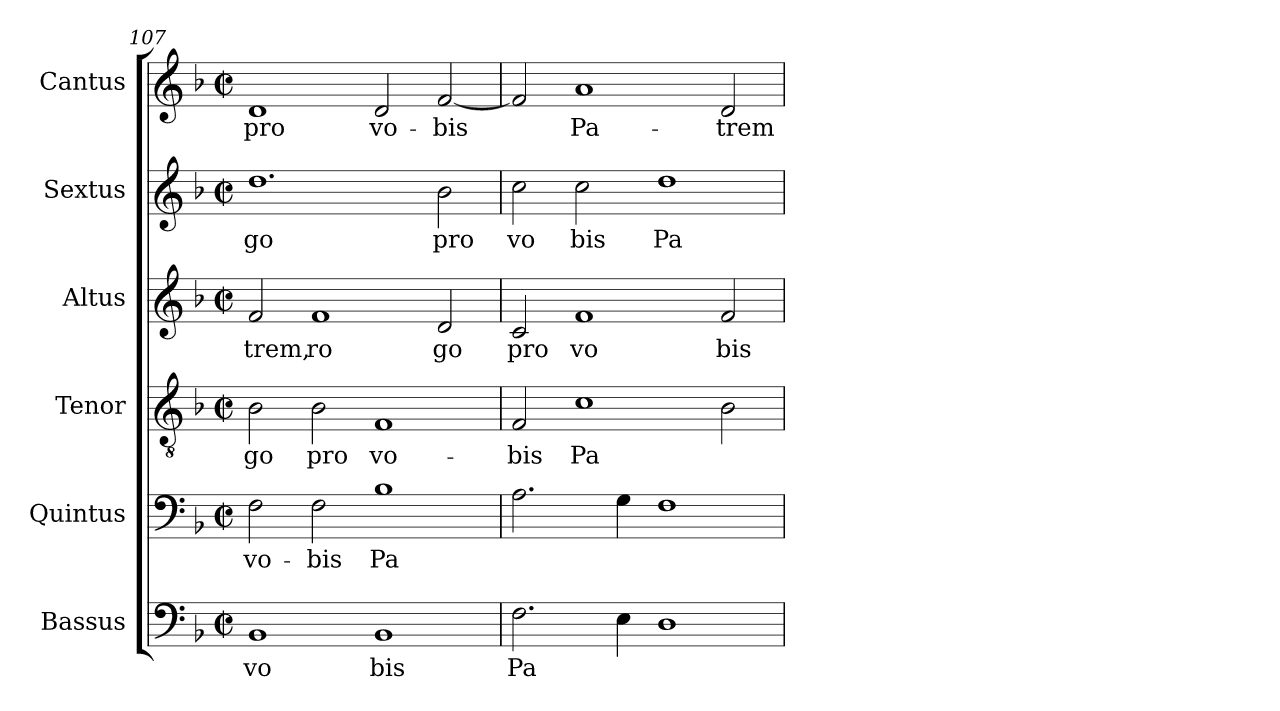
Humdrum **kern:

**kern	**text	**kern	**text	**kern	**text	**kern	**text	**kern	**text	**kern	**text
*part6	*part6	*part5	*part5	*part4	*part4	*part3	*part3	*part2	*part2	*part1	*part1
*staff6	*staff6	*staff5	*staff5	*staff4	*staff4	*staff3	*staff3	*staff2	*staff2	*staff1	*staff1
*I"Bassus	*	*I"Quintus	*	*I"Tenor	*	*I"Altus	*	*I"Sextus	*	*I"Cantus	*
*clefF4	*	*clefF4	*	*clefGv2	*	*clefG2	*	*clefG2	*	*clefG2	*
*k[b-]	*	*k[b-]	*	*k[b-]	*	*k[b-]	*	*k[b-]	*	*k[b-]	*
*F:	*	*F:	*	*F:	*	*F:	*	*F:	*	*F:	*
*M2/2	*	*M2/2	*	*M2/2	*	*M2/2	*	*M2/2	*	*M2/2	*
*met(c|)	*	*met(c|)	*	*met(c|)	*	*met(c|)	*	*met(c|)	*	*met(c|)	*
=107	=107	=107	=107	=107	=107	=107	=107	=107	=107	=107	=107
!	!LO:LY:b	!	!LO:LY:b:cj	!	!LO:LY:b	!	!LO:LY:b:cj	!	!LO:LY:b	!	!LO:LY:b
1BB-	vo	2F\	vo-	2B-\	-go	2f/	trem,	1.dd	go	1d	pro
!	!	!	!LO:LY:b:cj	!	!LO:LY:b	!	!LO:LY:b:cj	!	!	!	!
.	.	2F\	-bis	2B-\	pro	1f	ro	.	.	.	.
!	!LO:LY:b	!	!LO:LY:b:cj	!	!LO:LY:b	!	!	!	!	!	!LO:LY:b
1BB-	bis	1B-	Pa-	1F	vo-	.	.	.	.	2d/	vo-
!	!	!	!	!	!	!	!LO:LY:b:cj	!	!LO:LY:b	!	!LO:LY:b
.	.	.	.	.	.	2d/	go	2b-\	pro	[<2f/	-bis
=108	=108	=108	=108	=108	=108	=108	=108	=108	=108	=108	=108
!	!LO:LY:b	!	!LO:LY:b:cj	!	!LO:LY:b	!	!LO:LY:b:cj	!	!LO:LY:b	!	!LO:LY:b
2.F\	Pa	2.A\	--	2F/	-bis	2c/	pro	2cc\	vo	2f/]	.
!	!	!	!	!	!LO:LY:b	!	!LO:LY:b:cj	!	!LO:LY:b	!	!LO:LY:b
.	.	.	.	1c	Pa-	1f	vo	2cc\	bis	1a	Pa-
!	!LO:LY:b	!	!LO:LY:b:cj	!	!	!	!	!	!	!	!
4E\	.	4G\	--	.	.	.	.	.	.	.	.
!	!LO:LY:b	!	!LO:LY:b:cj	!	!	!	!	!	!LO:LY:b	!	!
1D	.	1F	--	.	.	.	.	1dd	Pa	.	.
!	!	!	!	!	!LO:LY:b	!	!LO:LY:b:cj	!	!	!	!LO:LY:b
.	.	.	.	2B-\	--	2f/	bis	.	.	2d/	-trem
=	=	=	=	=	=	=	=	=	=	=	=
*-	*-	*-	*-	*-	*-	*-	*-	*-	*-	*-	*-
